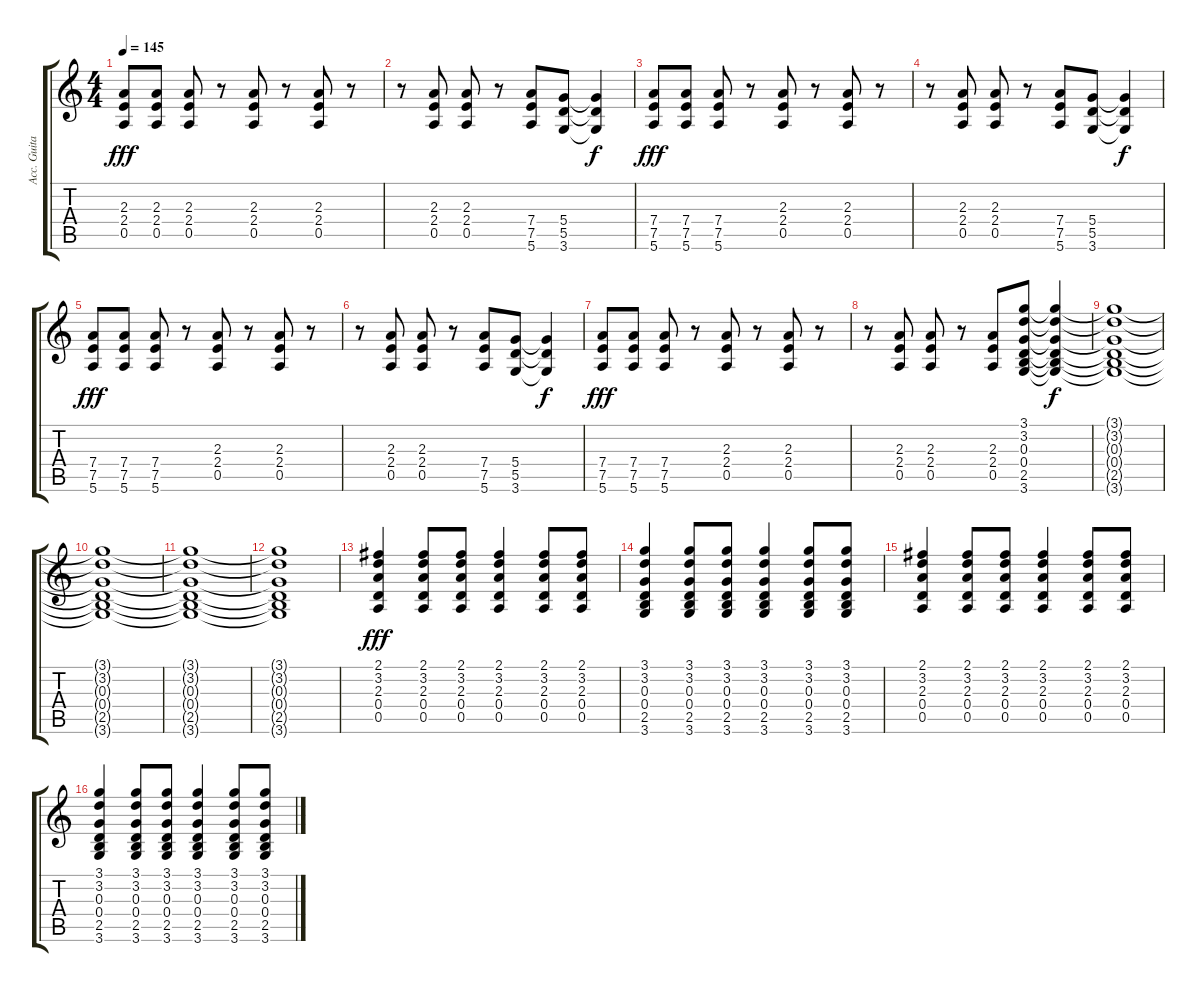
\track ("Acc. Guitar right" "Acc. Guita") {instrument acousticguitarsteel}
\staff {score tabs}
\tuning (E4 B3 G3 D3 A2 E2) {hide}
\ts (4 4)
\tempo 145
\clef g2
\ks c
(2.3 2.4 0.5).8{dy fff} (2.3 2.4 0.5).8 (2.3 2.4 0.5).8 r.8 (2.3 2.4 0.5).8 r.8 (2.3 2.4 0.5).8 r.8 |
r.8 (2.3 2.4 0.5).8 (2.3 2.4 0.5).8 r.8 (7.4 7.5 5.6).8 (5.4 5.5 3.6).8 (5.4{t} 5.5{t} 3.6{t}).4{dy f} |
(7.4 7.5 5.6).8{dy fff} (7.4 7.5 5.6).8 (7.4 7.5 5.6).8 r.8 (2.3 2.4 0.5).8 r.8 (2.3 2.4 0.5).8 r.8 |
r.8 (2.3 2.4 0.5).8 (2.3 2.4 0.5).8 r.8 (7.4 7.5 5.6).8 (5.4 5.5 3.6).8 (5.4{t} 5.5{t} 3.6{t}).4{dy f} |
(7.4 7.5 5.6).8{dy fff} (7.4 7.5 5.6).8 (7.4 7.5 5.6).8 r.8 (2.3 2.4 0.5).8 r.8 (2.3 2.4 0.5).8 r.8 |
r.8 (2.3 2.4 0.5).8 (2.3 2.4 0.5).8 r.8 (7.4 7.5 5.6).8 (5.4 5.5 3.6).8 (5.4{t} 5.5{t} 3.6{t}).4{dy f} |
(7.4 7.5 5.6).8{dy fff} (7.4 7.5 5.6).8 (7.4 7.5 5.6).8 r.8 (2.3 2.4 0.5).8 r.8 (2.3 2.4 0.5).8 r.8 |
r.8 (2.3 2.4 0.5).8 (2.3 2.4 0.5).8 r.8 (2.3 2.4 0.5).8 (3.1 3.2 0.3 0.4 2.5 3.6).8 (3.1{t} 3.2{t} 0.3{t} 0.4{t} 2.5{t} 3.6{t}).4{dy f} |
(3.1{t} 3.2{t} 0.3{t} 0.4{t} 2.5{t} 3.6{t}).1 |
(3.1{t} 3.2{t} 0.3{t} 0.4{t} 2.5{t} 3.6{t}).1 |
(3.1{t} 3.2{t} 0.3{t} 0.4{t} 2.5{t} 3.6{t}).1 |
(3.1{t} 3.2{t} 0.3{t} 0.4{t} 2.5{t} 3.6{t}).1 |
(2.1 3.2 2.3 0.4 0.5).4{dy fff} (2.1 3.2 2.3 0.4 0.5).8 (2.1 3.2 2.3 0.4 0.5).8 (2.1 3.2 2.3 0.4 0.5).4 (2.1 3.2 2.3 0.4 0.5).8 (2.1 3.2 2.3 0.4 0.5).8 |
(3.1 3.2 0.3 0.4 2.5 3.6).4 (3.1 3.2 0.3 0.4 2.5 3.6).8 (3.1 3.2 0.3 0.4 2.5 3.6).8 (3.1 3.2 0.3 0.4 2.5 3.6).4 (3.1 3.2 0.3 0.4 2.5 3.6).8 (3.1 3.2 0.3 0.4 2.5 3.6).8 |
(2.1 3.2 2.3 0.4 0.5).4 (2.1 3.2 2.3 0.4 0.5).8 (2.1 3.2 2.3 0.4 0.5).8 (2.1 3.2 2.3 0.4 0.5).4 (2.1 3.2 2.3 0.4 0.5).8 (2.1 3.2 2.3 0.4 0.5).8 |
(3.1 3.2 0.3 0.4 2.5 3.6).4 (3.1 3.2 0.3 0.4 2.5 3.6).8 (3.1 3.2 0.3 0.4 2.5 3.6).8 (3.1 3.2 0.3 0.4 2.5 3.6).4 (3.1 3.2 0.3 0.4 2.5 3.6).8 (3.1 3.2 0.3 0.4 2.5 3.6).8
